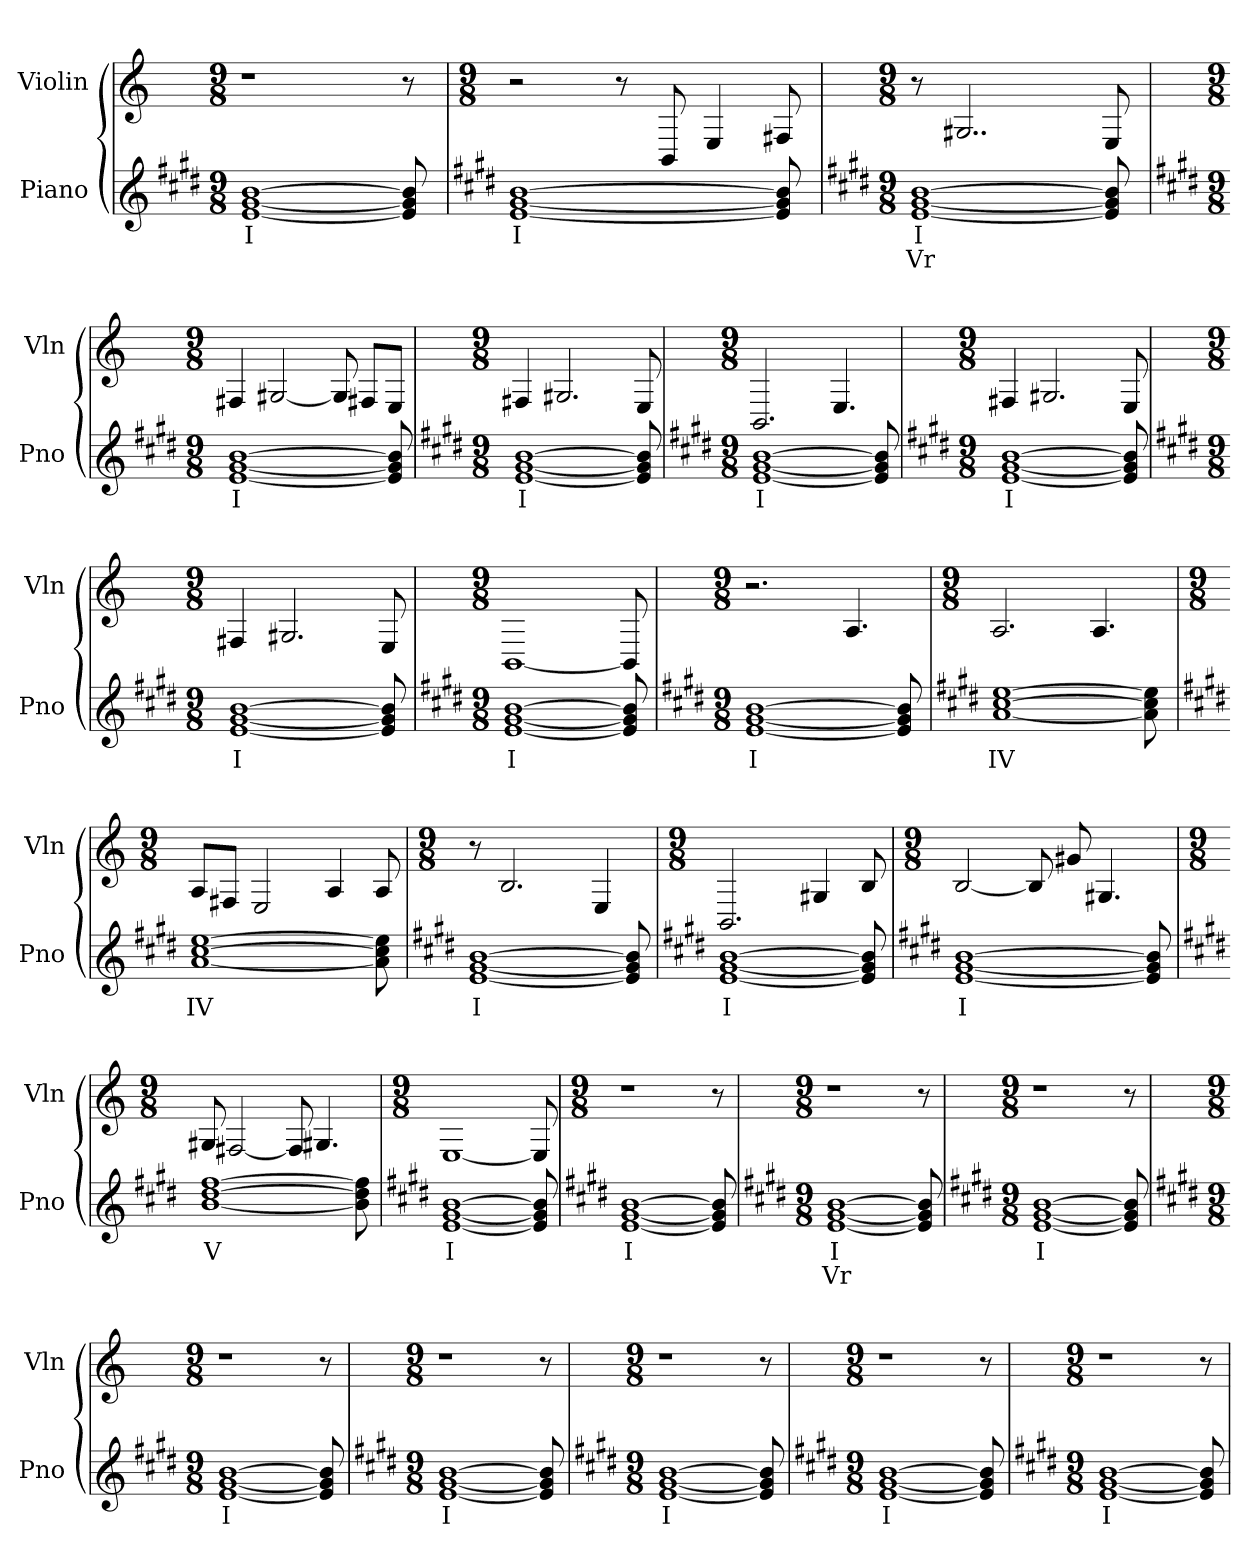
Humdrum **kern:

**kern	**text	**text	**kern
*part2	*part2	*part2	*part1
*staff2	*staff2	*staff2	*staff1
*I"Piano	*	*	*I"Violin
*I'Pno	*	*	*I'Vln
*k[f#c#g#d#]	*	*	*
*E:	*	*	*
*M9/8	*	*	*M9/8
=	=	=	=
[1e [1g# [1b	I	.	1r
8e] 8g#] 8b]	.	.	8r
=	=	=	=
*k[f#c#g#d#]	*	*	*
*E:	*	*	*
*	*	*	*M9/8
[1e [1g# [1b	I	.	2r
.	.	.	8r
.	.	.	8BB
.	.	.	4E
8e] 8g#] 8b]	.	.	8F#X
=	=	=	=
*k[f#c#g#d#]	*	*	*
*E:	*	*	*
*M9/8	*	*	*M9/8
[1e [1g# [1b	I	Vr	8r
.	.	.	2..G#X
8e] 8g#] 8b]	.	.	8E
=	=	=	=
*k[f#c#g#d#]	*	*	*
*E:	*	*	*
*M9/8	*	*	*M9/8
[1e [1g# [1b	I	.	4F#X
.	.	.	[2G#X
.	.	.	8G#]
.	.	.	8F#XL
8e] 8g#] 8b]	.	.	8EJ
=	=	=	=
*k[f#c#g#d#]	*	*	*
*E:	*	*	*
*M9/8	*	*	*M9/8
[1e [1g# [1b	I	.	4F#X
.	.	.	2.G#X
8e] 8g#] 8b]	.	.	8E
=	=	=	=
*k[f#c#g#d#]	*	*	*
*E:	*	*	*
*M9/8	*	*	*M9/8
[1e [1g# [1b	I	.	2.BB
.	.	.	4.E
8e] 8g#] 8b]	.	.	.
=	=	=	=
*k[f#c#g#d#]	*	*	*
*E:	*	*	*
*M9/8	*	*	*M9/8
[1e [1g# [1b	I	.	4F#X
.	.	.	2.G#X
8e] 8g#] 8b]	.	.	8E
=	=	=	=
*k[f#c#g#d#]	*	*	*
*E:	*	*	*
*M9/8	*	*	*M9/8
[1e [1g# [1b	I	.	4F#X
.	.	.	2.G#X
8e] 8g#] 8b]	.	.	8E
=	=	=	=
*k[f#c#g#d#]	*	*	*
*E:	*	*	*
*M9/8	*	*	*M9/8
[1e [1g# [1b	I	.	[1BB
8e] 8g#] 8b]	.	.	8BB]
=	=	=	=
*k[f#c#g#d#]	*	*	*
*E:	*	*	*
*M9/8	*	*	*M9/8
[1e [1g# [1b	I	.	2.r
.	.	.	4.A
8e] 8g#] 8b]	.	.	.
=	=	=	=
*k[f#c#g#d#]	*	*	*
*E:	*	*	*
*	*	*	*M9/8
[1a [1cc# [1ee	IV	.	2.A
.	.	.	4.A
8a] 8cc#] 8ee]	.	.	.
=	=	=	=
*k[f#c#g#d#]	*	*	*
*E:	*	*	*
*	*	*	*M9/8
[1a [1cc# [1ee	IV	.	8AL
.	.	.	8F#XJ
.	.	.	2E
.	.	.	4A
8a] 8cc#] 8ee]	.	.	8A
=	=	=	=
*k[f#c#g#d#]	*	*	*
*E:	*	*	*
*	*	*	*M9/8
[1e [1g# [1b	I	.	8r
.	.	.	2.B
.	.	.	4E
8e] 8g#] 8b]	.	.	.
=	=	=	=
*k[f#c#g#d#]	*	*	*
*E:	*	*	*
*	*	*	*M9/8
[1e [1g# [1b	I	.	2.BB
.	.	.	4G#X
8e] 8g#] 8b]	.	.	8B
=	=	=	=
*k[f#c#g#d#]	*	*	*
*E:	*	*	*
*	*	*	*M9/8
[1e [1g# [1b	I	.	[2B
.	.	.	8B]
.	.	.	8g#X
.	.	.	4.G#X
8e] 8g#] 8b]	.	.	.
=	=	=	=
*k[f#c#g#d#]	*	*	*
*E:	*	*	*
*	*	*	*M9/8
[1b [1dd# [1ff#	V	.	8G#X
.	.	.	[2F#X
.	.	.	8F#]
.	.	.	4.G#X
8b] 8dd#] 8ff#]	.	.	.
=	=	=	=
*k[f#c#g#d#]	*	*	*
*E:	*	*	*
*	*	*	*M9/8
[1e [1g# [1b	I	.	[1E
8e] 8g#] 8b]	.	.	8E]
=	=	=	=
*k[f#c#g#d#]	*	*	*
*E:	*	*	*
*	*	*	*M9/8
[1e [1g# [1b	I	.	1r
8e] 8g#] 8b]	.	.	8r
=	=	=	=
*k[f#c#g#d#]	*	*	*
*E:	*	*	*
*M9/8	*	*	*M9/8
[1e [1g# [1b	I	Vr	1r
8e] 8g#] 8b]	.	.	8r
=	=	=	=
*k[f#c#g#d#]	*	*	*
*E:	*	*	*
*M9/8	*	*	*M9/8
[1e [1g# [1b	I	.	1r
8e] 8g#] 8b]	.	.	8r
=	=	=	=
*k[f#c#g#d#]	*	*	*
*E:	*	*	*
*M9/8	*	*	*M9/8
[1e [1g# [1b	I	.	1r
8e] 8g#] 8b]	.	.	8r
=	=	=	=
*k[f#c#g#d#]	*	*	*
*E:	*	*	*
*M9/8	*	*	*M9/8
[1e [1g# [1b	I	.	1r
8e] 8g#] 8b]	.	.	8r
=	=	=	=
*k[f#c#g#d#]	*	*	*
*E:	*	*	*
*M9/8	*	*	*M9/8
[1e [1g# [1b	I	.	1r
8e] 8g#] 8b]	.	.	8r
=	=	=	=
*k[f#c#g#d#]	*	*	*
*E:	*	*	*
*M9/8	*	*	*M9/8
[1e [1g# [1b	I	.	1r
8e] 8g#] 8b]	.	.	8r
=	=	=	=
*k[f#c#g#d#]	*	*	*
*E:	*	*	*
*M9/8	*	*	*M9/8
[1e [1g# [1b	I	.	1r
8e] 8g#] 8b]	.	.	8r
=	=	=	=
*-	*-	*-	*-
